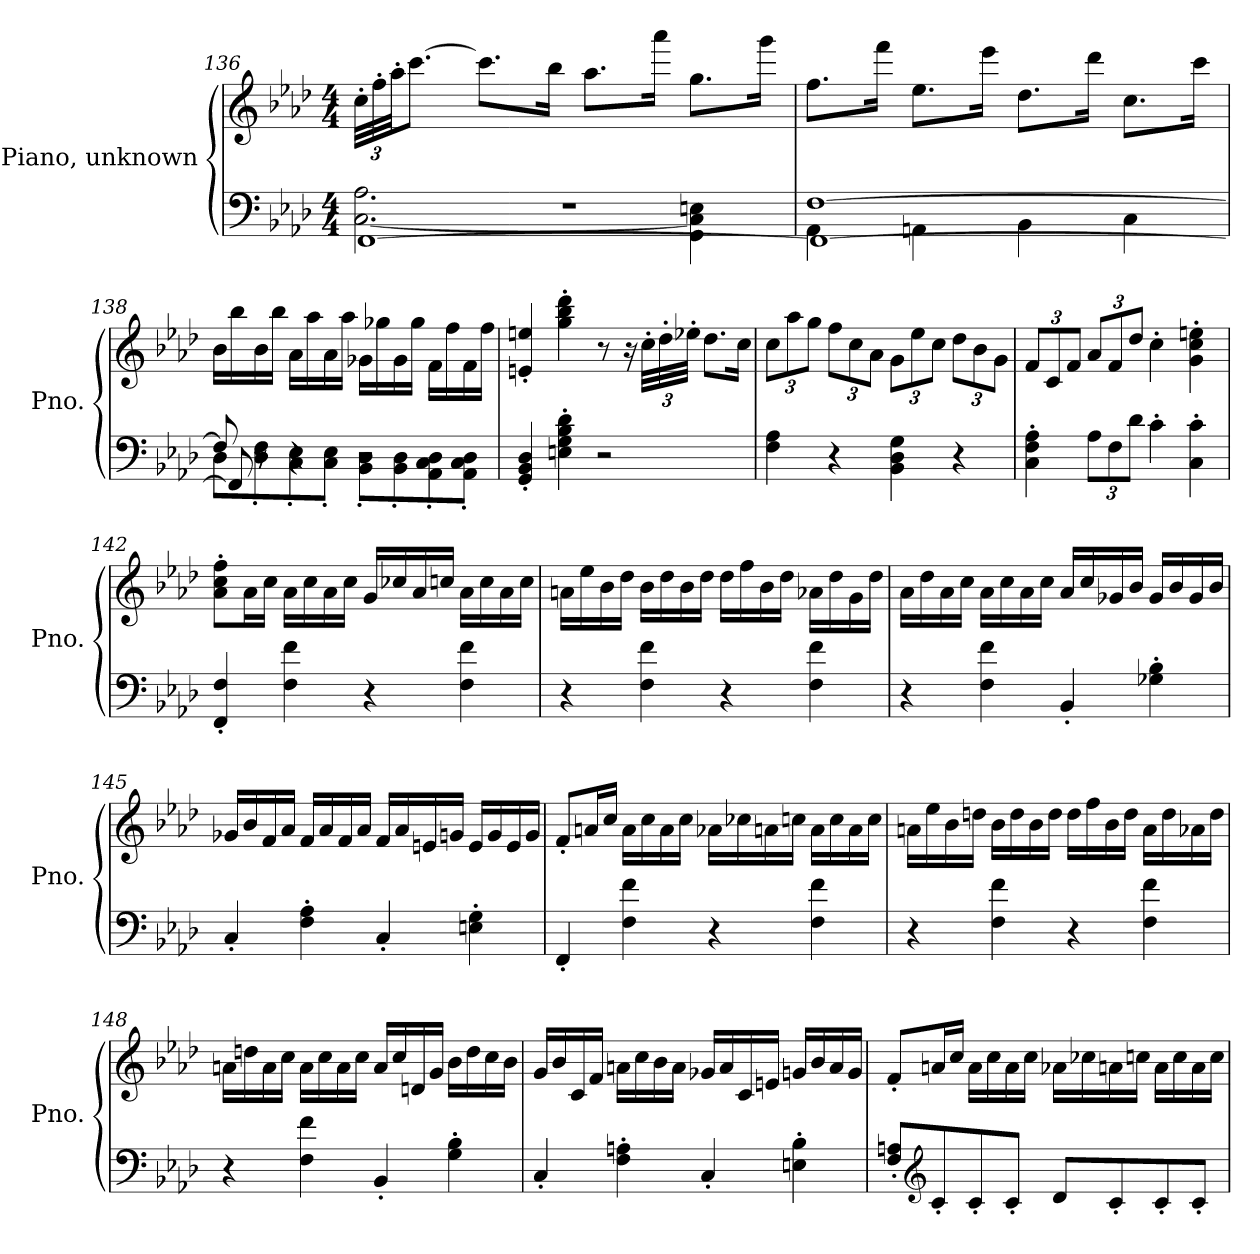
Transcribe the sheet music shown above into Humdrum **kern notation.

**kern	**kern
*part1	*part1
*staff2	*staff1
*I"Piano, unknown	*
*I'Pno.	*
*clefF4	*clefG2
*k[b-e-a-d-]	*k[b-e-a-d-]
*M4/4	*M4/4
=136	=136
*^	*
*	*^	*
*	*	*	*Xbrackettup
1r	[2.C\ 2.A-\	[1FF	48cc'\LLL
.	.	.	48ff'\
.	.	.	48aa-'\JJ
.	.	.	[8.ccc\J
.	.	.	8.ccc\L]
.	.	.	16bb-\Jk
.	.	.	8.aa-\L
.	.	.	16aaa-\Jk
.	4GG\ 4C\] 4En\	.	8.gg\L
.	.	.	16ggg\Jk
!!LO:LB:g=z
=137	=137	=137	=137
[1F	4AA-\	1FF_	8.ff\L
.	.	.	16fff\Jk
.	4AAn\	.	8.ee-\L
.	.	.	16eee-\Jk
.	4BB-\	.	8.dd-\L
.	.	.	16ddd-\Jk
.	4C\	.	8.cc\L
.	.	.	16ccc\Jk
=138	=138	=138	=138
8F/]	8D-\L	8FF/]	16b-\LL
.	.	.	16bb-\
8r	8D-\' 8F\'	8r	16b-\
.	.	.	16bb-\JJ
4r	8C\' 8E-\'	4r	16a-\LL
.	.	.	16aa-\
.	8C\' 8E-\'J	.	16a-\
.	.	.	16aa-\JJ
2r	8BB-\' 8D-\'L	2r	16g-X\LL
.	.	.	16gg-X\
.	8BB-\' 8D-\'	.	16g-\
.	.	.	16gg-\JJ
.	8AA-\' 8C\' 8D-\'	.	16f\LL
.	.	.	16ff\
.	8AA-\' 8C\' 8D-\'J	.	16f\
.	.	.	16ff\JJ
*v	*v	*v	*
=139	=139
4GG/' 4BB-/' 4D-/'	4en/' 4een/'
4En\' 4G\' 4B-\' 4d-\'	4gg\' 4bb-\' 4ddd-\'
2r	8r
.	16r
.	48cc'\LLL
.	48dd-'\
.	48ee-X'\JJJ
.	8.dd-\L
.	16cc\Jk
!!LO:LB:g=z
=140	=140
4F\ 4A-\	12cc\L
.	12aa-\
.	12gg\J
4r	12ff\L
.	12cc\
.	12a-\J
4BB-\ 4D-\ 4G\	12g\L
.	12ee-\
.	12cc\J
4r	12dd-\L
.	12b-\
.	12g\J
=141	=141
4C\' 4F\' 4A-\'	12f/L
.	12c/
.	12f/J
*Xbrackettup	*
12A-\L	12a-/L
12F\	12f/
12d-\J	12dd-/J
4c'\	4cc'\
4C\' 4c\'	4g\' 4cc\' 4een\'
=142	=142
4FF/' 4F/'	8a-\' 8cc\' 8ff\'L
.	16a-\L
.	16cc\JJ
4F\ 4f\	16a-\LL
.	16cc\
.	16a-\
.	16cc\JJ
4r	16g/LL
.	16cc-X/
.	16a-/
.	16ccn/JJ
4F\ 4f\	16a-\LL
.	16cc\
.	16a-\
.	16cc\JJ
!!LO:LB:g=z
=143	=143
4r	16an\LL
.	16ee-\
.	16b-\
.	16dd-\JJ
4F\ 4f\	16b-\LL
.	16dd-\
.	16b-\
.	16dd-\JJ
4r	16dd-\LL
.	16ff\
.	16b-\
.	16dd-\JJ
4F\ 4f\	16a-X\LL
.	16dd-\
.	16g\
.	16dd-\JJ
=144	=144
4r	16a-\LL
.	16dd-\
.	16a-\
.	16cc\JJ
4F\ 4f\	16a-\LL
.	16cc\
.	16a-\
.	16cc\JJ
4BB-'/	16a-/LL
.	16cc/
.	16g-X/
.	16b-/JJ
4G-X\' 4B-\'	16g-/LL
.	16b-/
.	16g-/
.	16b-/JJ
!!LO:PB:g=z
=145	=145
4C'/	16g-X/LL
.	16b-/
.	16f/
.	16a-/JJ
4F\' 4A-\'	16f/LL
.	16a-/
.	16f/
.	16a-/JJ
4C'/	16f/LL
.	16a-/
.	16en/
.	16gn/JJ
4En\' 4G\'	16e/LL
.	16g/
.	16e/
.	16g/JJ
=146	=146
4FF'/	8f'/L
.	16an/L
.	16cc/JJ
4F\ 4f\	16a\LL
.	16cc\
.	16a\
.	16cc\JJ
4r	16a-X\LL
.	16cc-X\
.	16an\
.	16ccn\JJ
4F\ 4f\	16a\LL
.	16cc\
.	16a\
.	16cc\JJ
!!LO:LB:g=z
=147	=147
4r	16an\LL
.	16ee-\
.	16b-\
.	16ddn\JJ
4F\ 4f\	16b-\LL
.	16dd\
.	16b-\
.	16dd\JJ
4r	16dd\LL
.	16ff\
.	16b-\
.	16dd\JJ
4F\ 4f\	16a\LL
.	16dd\
.	16a-X\
.	16dd\JJ
=148	=148
4r	16an\LL
.	16ddn\
.	16a\
.	16cc\JJ
4F\ 4f\	16a\LL
.	16cc\
.	16a\
.	16cc\JJ
4BB-'/	16a/LL
.	16cc/
.	16dn/
.	16g/JJ
4G\' 4B-\'	16b-\LL
.	16dd\
.	16cc\
.	16b-\JJ
!!LO:LB:g=z
=149	=149
4C'/	16g/LL
.	16b-/
.	16c/
.	16f/JJ
4F\' 4An\'	16an\LL
.	16cc\
.	16b-\
.	16a\JJ
4C'/	16g-X/LL
.	16a/
.	16c/
.	16en/JJ
4En\' 4B-\'	16gn/LL
.	16b-/
.	16a/
.	16g/JJ
=150	=150
8F/' 8An/'L	8f'/L
*clefG2	*
8c'/	16an/L
.	16cc/JJ
8c'/	16a\LL
.	16cc\
8c'/J	16a\
.	16cc\JJ
8d-/L	16a-X\LL
.	16cc-X\
8c'/	16an\
.	16ccn\JJ
8c'/	16a\LL
.	16cc\
8c'/J	16a\
.	16cc\JJ
=	=
*-	*-
